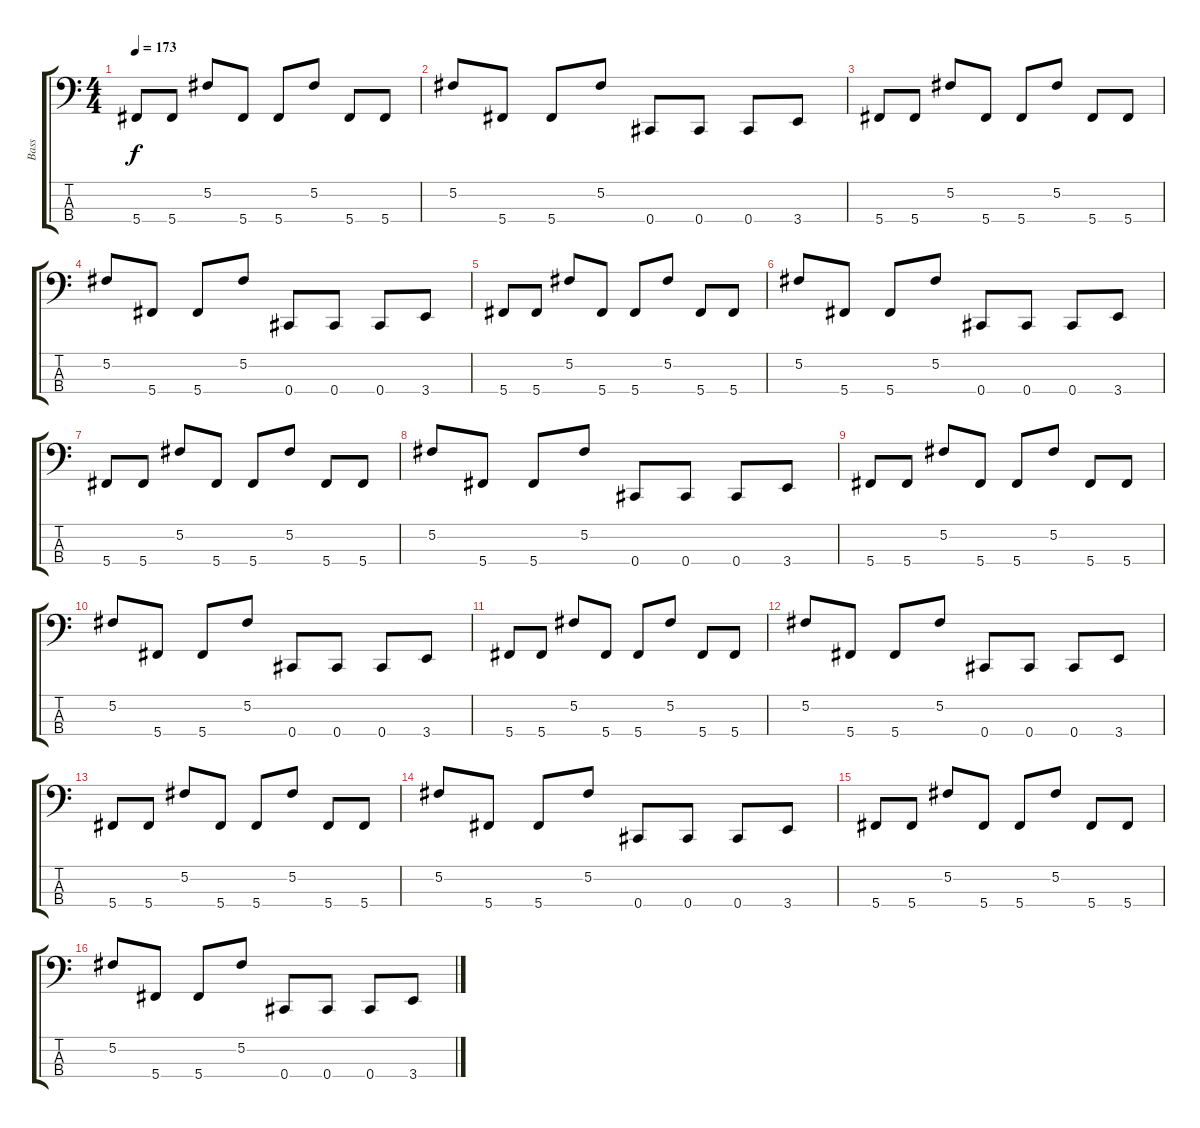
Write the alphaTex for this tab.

\track ("Bass" "Bass") {instrument electricbassfinger}
\staff {score tabs}
\tuning (Gb2 Db2 Ab1 Db1) {hide}
\ts (4 4)
\tempo 173
\clef f4
\ks c
5.4.8{dy f} 5.4.8 5.2.8 5.4.8 5.4.8 5.2.8 5.4.8 5.4.8 |
5.2.8 5.4.8 5.4.8 5.2.8 0.4.8 0.4.8 0.4.8 3.4.8 |
5.4.8 5.4.8 5.2.8 5.4.8 5.4.8 5.2.8 5.4.8 5.4.8 |
5.2.8 5.4.8 5.4.8 5.2.8 0.4.8 0.4.8 0.4.8 3.4.8 |
5.4.8 5.4.8 5.2.8 5.4.8 5.4.8 5.2.8 5.4.8 5.4.8 |
5.2.8 5.4.8 5.4.8 5.2.8 0.4.8 0.4.8 0.4.8 3.4.8 |
5.4.8 5.4.8 5.2.8 5.4.8 5.4.8 5.2.8 5.4.8 5.4.8 |
5.2.8 5.4.8 5.4.8 5.2.8 0.4.8 0.4.8 0.4.8 3.4.8 |
5.4.8 5.4.8 5.2.8 5.4.8 5.4.8 5.2.8 5.4.8 5.4.8 |
5.2.8 5.4.8 5.4.8 5.2.8 0.4.8 0.4.8 0.4.8 3.4.8 |
5.4.8 5.4.8 5.2.8 5.4.8 5.4.8 5.2.8 5.4.8 5.4.8 |
5.2.8 5.4.8 5.4.8 5.2.8 0.4.8 0.4.8 0.4.8 3.4.8 |
5.4.8 5.4.8 5.2.8 5.4.8 5.4.8 5.2.8 5.4.8 5.4.8 |
5.2.8 5.4.8 5.4.8 5.2.8 0.4.8 0.4.8 0.4.8 3.4.8 |
5.4.8 5.4.8 5.2.8 5.4.8 5.4.8 5.2.8 5.4.8 5.4.8 |
5.2.8 5.4.8 5.4.8 5.2.8 0.4.8 0.4.8 0.4.8 3.4.8
